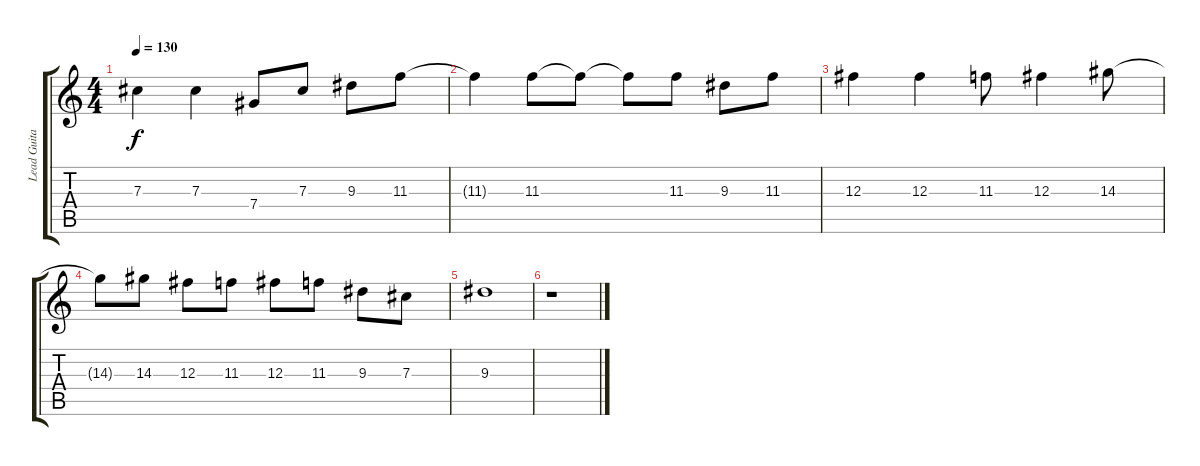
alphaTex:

\track ("Lead Guitar" "Lead Guita") {instrument overdrivenguitar}
\staff {score tabs}
\tuning (Eb4 Bb3 Gb3 Db3 Ab2 Eb2) {hide}
\ts (4 4)
\tempo 130
\clef g2
\ks c
7.3.4{dy f} 7.3.4 7.4{t}.8 7.3.8 9.3.8 11.3.8 |
11.3{t}.4 11.3.8 11.3{t}.8 11.3{t}.8 11.3.8 9.3.8 11.3.8 |
12.3.4 12.3.4 11.3.8 12.3.4 14.3.8 |
14.3{t}.8 14.3.8 12.3.8 11.3.8 12.3.8 11.3.8 9.3.8 7.3.8 |
9.3.1 |
r.1
